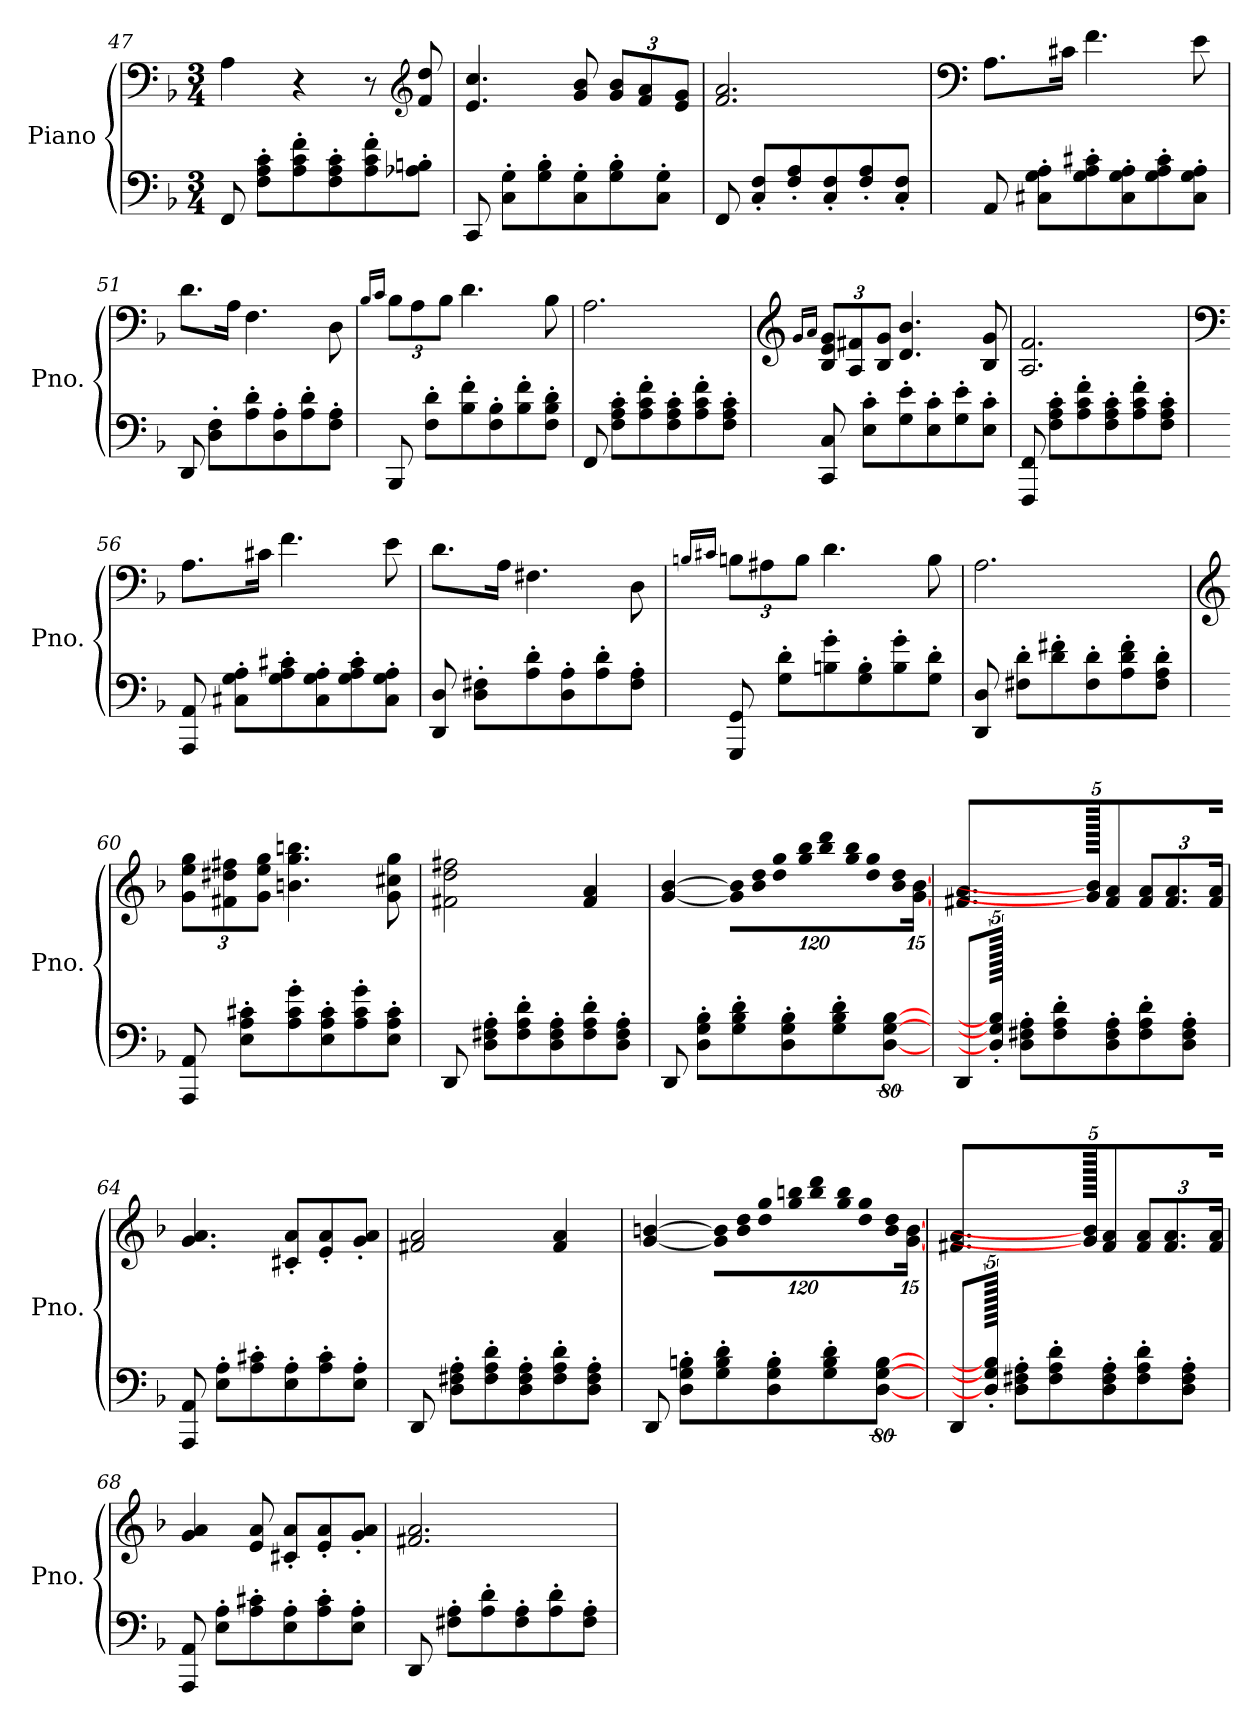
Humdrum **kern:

**kern	**kern
*part1	*part1
*staff2	*staff1
*I"Piano	*
*I'Pno.	*
*clefF4	*clefF4
*k[b-]	*k[b-]
*M3/4	*M3/4
=47	=47
8FF/	4A\
8F\' 8A\' 8c\'L	.
8A\' 8c\' 8f\'	4r
8F\' 8A\' 8c\'	.
8A\' 8c\' 8f\'	8r
*	*clefG2
8A-X\' 8Bn\'J	8f/ 8dd/
!!LO:LB:g=z
=48	=48
8CC/	4.e/ 4.cc/
8C\' 8G\'L	.
8G\' 8B-\'	.
8C\' 8G\'	8g/ 8b-/
*	*Xbrackettup
8G\' 8B-\'	12g/ 12b-/L
.	12f/ 12a/
8C\' 8G\'J	.
.	12e/ 12g/J
=49	=49
8FF/	2.f/ 2.a/
8C/' 8F/'L	.
8F/' 8A/'	.
8C/' 8F/'	.
8F/' 8A/'	.
8C/' 8F/'J	.
=50	=50
*	*clefF4
8AA/	8.A\L
8C#X\' 8G\' 8A\'L	.
.	16c#X\Jk
8G\' 8A\' 8c#X\'	4.f\
8C#\' 8G\' 8A\'	.
8G\' 8A\' 8c#\'	.
8C#\' 8G\' 8A\'J	8e\
=51	=51
8DD/	8.d\L
8D\' 8F\'L	.
.	16A\Jk
8A\' 8d\'	4.F\
8D\' 8A\'	.
8A\' 8d\'	.
8F\' 8A\'J	8D\
!!LO:PB:g=z
=52	=52
.	16qB-/LL
.	16qc/JJ
8BBB-/	12B-\L
.	12A\
8F\' 8d\'L	.
.	12B-\J
8B-\' 8f\'	4.d\
8F\' 8B-\'	.
8B-\' 8f\'	.
8F\' 8B-\' 8d\'J	8B-\
=53	=53
8FF/	2.A\
8F\' 8A\' 8c\'L	.
8A\' 8c\' 8f\'	.
8F\' 8A\' 8c\'	.
8A\' 8c\' 8f\'	.
8F\' 8A\' 8c\'J	.
=54	=54
*	*clefG2
.	16qg/LL
.	16qa/JJ
8CC/ 8C/	12B-/ 12e/ 12g/L
.	12A/ 12f#X/
8E\' 8c\'L	.
.	12B-/ 12g/J
8G\' 8e\'	4.d/ 4.b-/
8E\' 8c\'	.
8G\' 8e\'	.
8E\' 8c\'J	8B-/ 8g/
=55	=55
8FFF/ 8FF/	2.A/ 2.f/
8F\' 8A\' 8c\'L	.
8A\' 8c\' 8f\'	.
8F\' 8A\' 8c\'	.
8A\' 8c\' 8f\'	.
8F\' 8A\' 8c\'J	.
!!LO:LB:g=z
=56	=56
*	*clefF4
8AAA/ 8AA/	8.A\L
8C#X\' 8G\' 8A\'L	.
.	16c#X\Jk
8G\' 8A\' 8c#X\'	4.f\
8C#\' 8G\' 8A\'	.
8G\' 8A\' 8c#\'	.
8C#\' 8G\' 8A\'J	8e\
=57	=57
8DD/ 8D/	8.d\L
8D\' 8F#X\'L	.
.	16A\Jk
8A\' 8d\'	4.F#X\
8D\' 8A\'	.
8A\' 8d\'	.
8F#\' 8A\'J	8D\
=58	=58
.	16qBn/LL
.	16qc#X/JJ
8GGG/ 8GG/	12B\L
.	12A#X\
8G\' 8d\'L	.
.	12B\J
8Bn\' 8g\'	4.d\
8G\' 8B\'	.
8B\' 8g\'	.
8G\' 8d\'J	8B\
=59	=59
8DD/ 8D/	2.A\
8F#X\' 8d\'L	.
8d\' 8f#X\'	.
8F#\' 8d\'	.
8A\' 8d\' 8f#\'	.
8F#\' 8A\' 8d\'J	.
!!LO:LB:g=z
=60	=60
*	*clefG2
8AAA/ 8AA/	12g\ 12ee\ 12gg\L
.	12f#X\ 12dd#X\ 12ff#X\
8E\' 8A\' 8c#X\'L	.
.	12g\ 12ee\ 12gg\J
8A\' 8c#\' 8g\'	4.bn\ 4.gg\ 4.bbn\
8E\' 8A\' 8c#\'	.
8A\' 8c#\' 8g\'	.
8E\' 8A\' 8c#\'J	8g\ 8cc#X\ 8gg\
=61	=61
8DD/	2f#X\ 2dd\ 2ff#X\
8D\' 8F#X\' 8A\'L	.
8F#\' 8A\' 8d\'	.
8D\' 8F#\' 8A\'	.
8F#\' 8A\' 8d\'	4f#/ 4a/
8D\' 8F#\' 8A\'J	.
=62	=62
640ryy	[4g/ [4b-/
8DD/	.
8D\' 8G\' 8B-\'L	.
!	!LO:N:vis=16
.	1920%107g\] 1920%107b-\]LL
8G\' 8B-\' 8d\'	.
!	!LO:N:vis=16
.	1920%107b-\ 1920%107dd\
!	!LO:N:vis=16
.	1920%107dd\ 1920%107gg\
8D\' 8G\' 8B-\'	.
!	!LO:N:vis=16
.	1920%107gg\ 1920%107bb-\
!	!LO:N:vis=16
.	1920%107bb-\ 1920%107ddd\
8G\' 8B-\' 8d\'	.
!	!LO:N:vis=16
.	1920%107gg\ 1920%107bb-\
!	!LO:N:vis=16
.	1920%107dd\ 1920%107gg\
[640%79D\ [640%79G\ [640%79B-\J	.
!	!LO:N:vis=16
.	1920%107b-\ 1920%107dd\
.	[240%13g\ [240%13b-\JJ
=63	=63
8DD/	4.f#X/ 4.a/
640D\]' 640G\]' 640B-\]'J	.
8D\' 8F#X\' 8A\'L	.
8F#\' 8A\' 8d\'	.
.	640g\] 640b-\]JJ
8D\' 8F#\' 8A\'	8f#/ 8a/
8F#\' 8A\' 8d\'	12f#/ 12a/L
.	12.f#/ 12.a/
8D\' 8F#\' 8A\'J	.
.	24f#/ 24a/Jk
!!LO:LB:g=z
=64	=64
8AAA/ 8AA/	4.g/ 4.a/
8E\' 8A\'L	.
8A\' 8c#X\'	.
8E\' 8A\'	8c#X/' 8a/'L
8A\' 8c#\'	8e/' 8a/'
8E\' 8A\'J	8g/' 8a/'J
=65	=65
8DD/	2f#X/ 2a/
8D\' 8F#X\' 8A\'L	.
8F#\' 8A\' 8d\'	.
8D\' 8F#\' 8A\'	.
8F#\' 8A\' 8d\'	4f#/ 4a/
8D\' 8F#\' 8A\'J	.
=66	=66
640ryy	[4g/ [4bn/
8DD/	.
8D\' 8G\' 8Bn\'L	.
!	!LO:N:vis=16
.	1920%107g\] 1920%107b\]LL
8G\' 8B\' 8d\'	.
!	!LO:N:vis=16
.	1920%107b\ 1920%107dd\
!	!LO:N:vis=16
.	1920%107dd\ 1920%107gg\
8D\' 8G\' 8B\'	.
!	!LO:N:vis=16
.	1920%107gg\ 1920%107bbn\
!	!LO:N:vis=16
.	1920%107bb\ 1920%107ddd\
8G\' 8B\' 8d\'	.
!	!LO:N:vis=16
.	1920%107gg\ 1920%107bb\
!	!LO:N:vis=16
.	1920%107dd\ 1920%107gg\
[640%79D\ [640%79G\ [640%79B\J	.
!	!LO:N:vis=16
.	1920%107b\ 1920%107dd\
.	[240%13g\ [240%13b\JJ
=67	=67
8DD/	4.f#X/ 4.a/
640D\]' 640G\]' 640B\]'J	.
8D\' 8F#X\' 8A\'L	.
8F#\' 8A\' 8d\'	.
.	640g\] 640b\]JJ
8D\' 8F#\' 8A\'	8f#/ 8a/
8F#\' 8A\' 8d\'	12f#/ 12a/L
.	12.f#/ 12.a/
8D\' 8F#\' 8A\'J	.
.	24f#/ 24a/Jk
!!LO:LB:g=z
=68	=68
8AAA/ 8AA/	4g/ 4a/
8E\' 8A\'L	.
8A\' 8c#X\'	8e/ 8a/
8E\' 8A\'	8c#X/' 8a/'L
8A\' 8c#\'	8e/' 8a/'
8E\' 8A\'J	8g/' 8a/'J
=69	=69
8DD/	2.f#X/ 2.a/
8F#X\' 8A\'L	.
8A\' 8d\'	.
8F#\' 8A\'	.
8A\' 8d\'	.
8F#\' 8A\'J	.
=	=
*-	*-
